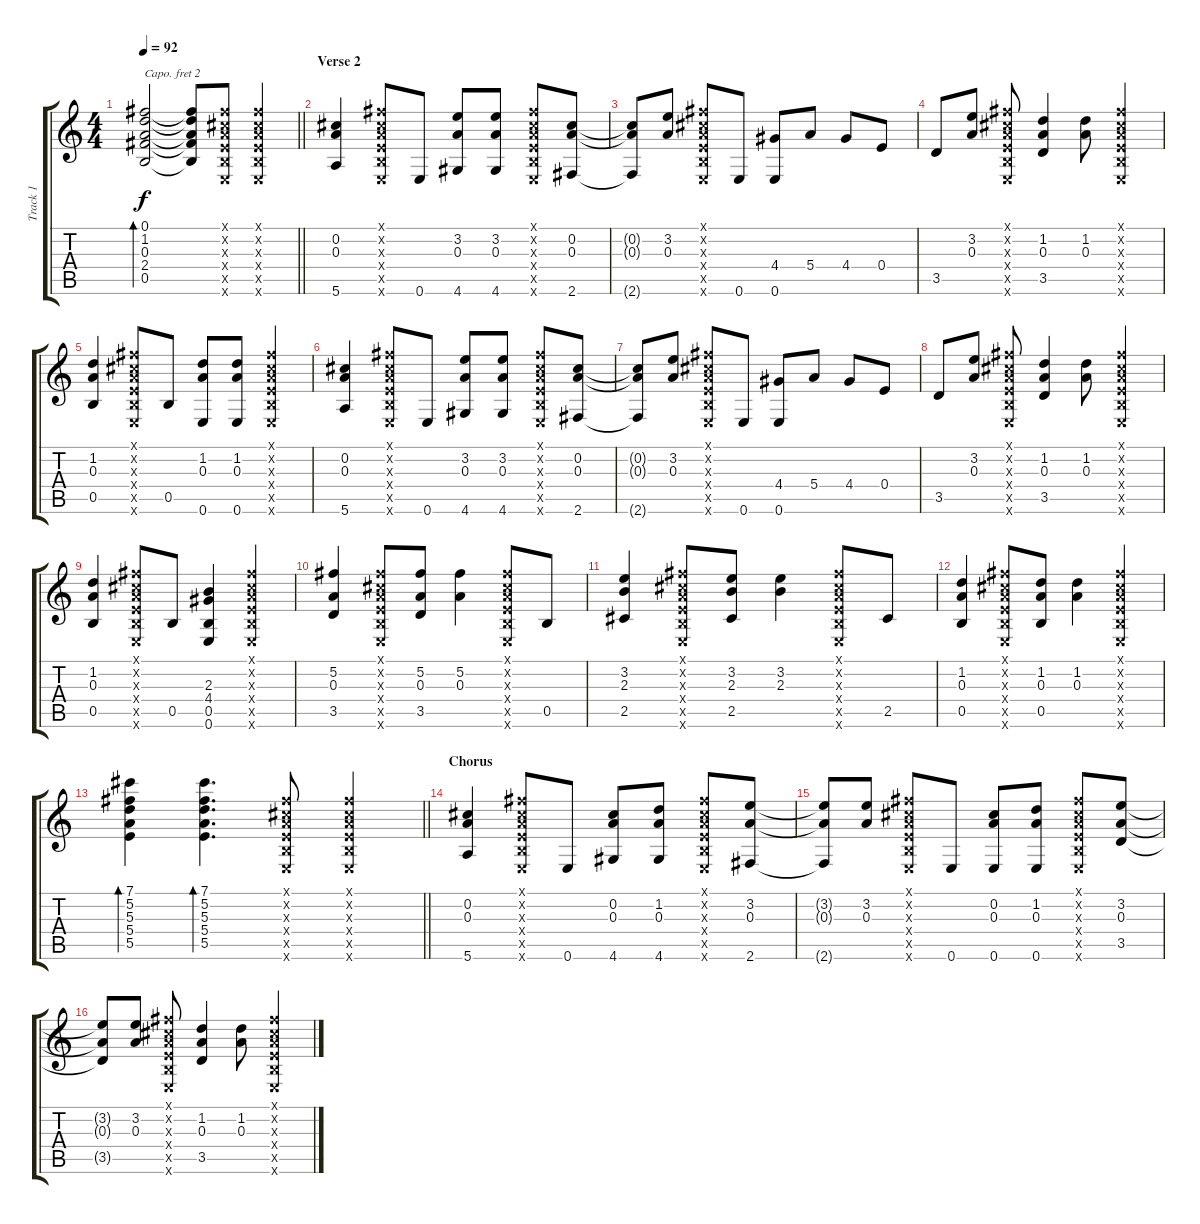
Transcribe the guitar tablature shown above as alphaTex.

\track ("Track 1" "Track 1") {instrument acousticguitarsteel}
\staff {score tabs}
\capo 2
\tuning (E4 B3 G3 D3 A2 D2) {hide}
\ts (4 4)
\tempo 92
\clef g2
\barLineRight lightlight
\ks c
(0.1 1.2 0.3 2.4 0.5).2{bd 120 dy f} (0.1{t} 1.2{t} 0.3{t} 2.4{t} 0.5{t}).8 (0.1{x} 0.2{x} 0.3{x} 0.4{x} 0.5{x} 0.6{x}).8 (0.1{x} 0.2{x} 0.3{x} 0.4{x} 0.5{x} 0.6{x}).4 |
\section ("" "Verse 2")
(0.2 0.3 5.6).4 (0.1{x} 0.2{x} 0.3{x} 0.4{x} 0.5{x} 0.6{x}).8 0.6.8 (3.2 0.3 4.6).8 (3.2 0.3 4.6).8 (0.1{x} 0.2{x} 0.3{x} 0.4{x} 0.5{x} 0.6{x}).8 (0.2 0.3 2.6).8 |
(0.2{t} 0.3{t} 2.6{t}).8 (3.2 0.3).8 (0.1{x} 0.2{x} 0.3{x} 0.4{x} 0.5{x} 0.6{x}).8 0.6.8 (4.4 0.6).8 5.4.8 4.4.8 0.4.8 |
3.5.8 (3.2 0.3).8 (0.1{x} 0.2{x} 0.3{x} 0.4{x} 0.5{x} 0.6{x}).8 (1.2 0.3 3.5).4 (1.2 0.3).8 (0.1{x} 0.2{x} 0.3{x} 0.4{x} 0.5{x} 0.6{x}).4 |
(1.2 0.3 0.5).4 (0.1{x} 0.2{x} 0.3{x} 0.4{x} 0.5{x} 0.6{x}).8 0.5.8 (1.2 0.3 0.6).8 (1.2 0.3 0.6).8 (0.1{x} 0.2{x} 0.3{x} 0.4{x} 0.5{x} 0.6{x}).4 |
(0.2 0.3 5.6).4 (0.1{x} 0.2{x} 0.3{x} 0.4{x} 0.5{x} 0.6{x}).8 0.6.8 (3.2 0.3 4.6).8 (3.2 0.3 4.6).8 (0.1{x} 0.2{x} 0.3{x} 0.4{x} 0.5{x} 0.6{x}).8 (0.2 0.3 2.6).8 |
(0.2{t} 0.3{t} 2.6{t}).8 (3.2 0.3).8 (0.1{x} 0.2{x} 0.3{x} 0.4{x} 0.5{x} 0.6{x}).8 0.6.8 (4.4 0.6).8 5.4.8 4.4.8 0.4.8 |
3.5.8 (3.2 0.3).8 (0.1{x} 0.2{x} 0.3{x} 0.4{x} 0.5{x} 0.6{x}).8 (1.2 0.3 3.5).4 (1.2 0.3).8 (0.1{x} 0.2{x} 0.3{x} 0.4{x} 0.5{x} 0.6{x}).4 |
(1.2 0.3 0.5).4 (0.1{x} 0.2{x} 0.3{x} 0.4{x} 0.5{x} 0.6{x}).8 0.5.8 (2.3 4.4 0.5 0.6).4 (0.1{x} 0.2{x} 0.3{x} 0.4{x} 0.5{x} 0.6{x}).4 |
(5.2 0.3 3.5).4 (0.1{x} 0.2{x} 0.3{x} 0.4{x} 0.5{x} 0.6{x}).8 (5.2 0.3 3.5).8 (5.2 0.3).4 (0.1{x} 0.2{x} 0.3{x} 0.4{x} 0.5{x} 0.6{x}).8 0.5.8 |
(3.2 2.3 2.5).4 (0.1{x} 0.2{x} 0.3{x} 0.4{x} 0.5{x} 0.6{x}).8 (3.2 2.3 2.5).8 (3.2 2.3).4 (0.1{x} 0.2{x} 0.3{x} 0.4{x} 0.5{x} 0.6{x}).8 2.5.8 |
(1.2 0.3 0.5).4 (0.1{x} 0.2{x} 0.3{x} 0.4{x} 0.5{x} 0.6{x}).8 (1.2 0.3 0.5).8 (1.2 0.3).4 (0.1{x} 0.2{x} 0.3{x} 0.4{x} 0.5{x} 0.6{x}).4 |
\barLineRight lightlight
(7.1 5.2 5.3 5.4 5.5).4{bd 120} (7.1 5.2 5.3 5.4 5.5).4{d bd 120} (0.1{x} 0.2{x} 0.3{x} 0.4{x} 0.5{x} 0.6{x}).8 (0.1{x} 0.2{x} 0.3{x} 0.4{x} 0.5{x} 0.6{x}).4 |
\section ("" "Chorus")
(0.2 0.3 5.6).4 (0.1{x} 0.2{x} 0.3{x} 0.4{x} 0.5{x} 0.6{x}).8 0.6.8 (0.2 0.3 4.6).8 (1.2 0.3 4.6).8 (0.1{x} 0.2{x} 0.3{x} 0.4{x} 0.5{x} 0.6{x}).8 (3.2 0.3 2.6).8 |
(3.2{t} 0.3{t} 2.6{t}).8 (3.2 0.3).8 (0.1{x} 0.2{x} 0.3{x} 0.4{x} 0.5{x} 0.6{x}).8 0.6.8 (0.2 0.3 0.6).8 (1.2 0.3 0.6).8 (0.1{x} 0.2{x} 0.3{x} 0.4{x} 0.5{x} 0.6{x}).8 (3.2 0.3 3.5).8 |
(3.2{t} 0.3{t} 3.5{t}).8 (3.2 0.3).8 (0.1{x} 0.2{x} 0.3{x} 0.4{x} 0.5{x} 0.6{x}).8 (1.2 0.3 3.5).4 (1.2 0.3).8 (0.1{x} 0.2{x} 0.3{x} 0.4{x} 0.5{x} 0.6{x}).4
